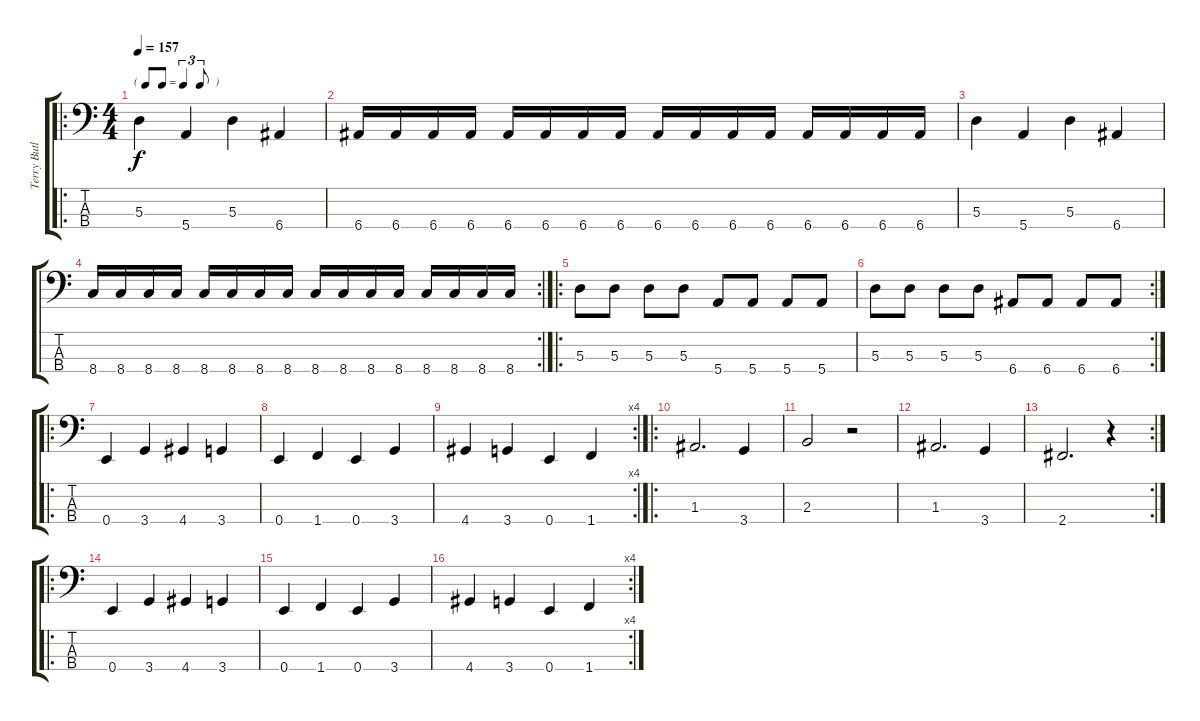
\track ("Terry Butler" "Terry Butl") {instrument electricbassfinger}
\staff {score tabs}
\tuning (G2 D2 A1 E1) {hide}
\ro
\ts (4 4)
\tf triplet8th
\tempo 157
\clef f4
\ks c
5.3.4{dy f} 5.4.4 5.3.4 6.4.4 |
6.4.16 6.4.16 6.4.16 6.4.16 6.4.16 6.4.16 6.4.16 6.4.16 6.4.16 6.4.16 6.4.16 6.4.16 6.4.16 6.4.16 6.4.16 6.4.16 |
5.3.4 5.4.4 5.3.4 6.4.4 |
\rc 2
8.4.16 8.4.16 8.4.16 8.4.16 8.4.16 8.4.16 8.4.16 8.4.16 8.4.16 8.4.16 8.4.16 8.4.16 8.4.16 8.4.16 8.4.16 8.4.16 |
\ro
5.3.8 5.3.8 5.3.8 5.3.8 5.4.8 5.4.8 5.4.8 5.4.8 |
\rc 2
5.3.8 5.3.8 5.3.8 5.3.8 6.4.8 6.4.8 6.4.8 6.4.8 |
\ro
0.4.4 3.4.4 4.4.4 3.4.4 |
0.4.4 1.4.4 0.4.4 3.4.4 |
\rc 4
4.4.4 3.4.4 0.4.4 1.4.4 |
\ro
1.3.2{d} 3.4.4 |
2.3.2 r.2 |
1.3.2{d} 3.4.4 |
\rc 2
2.4.2{d} r.4 |
\ro
0.4.4 3.4.4 4.4.4 3.4.4 |
0.4.4 1.4.4 0.4.4 3.4.4 |
\rc 4
4.4.4 3.4.4 0.4.4 1.4.4
